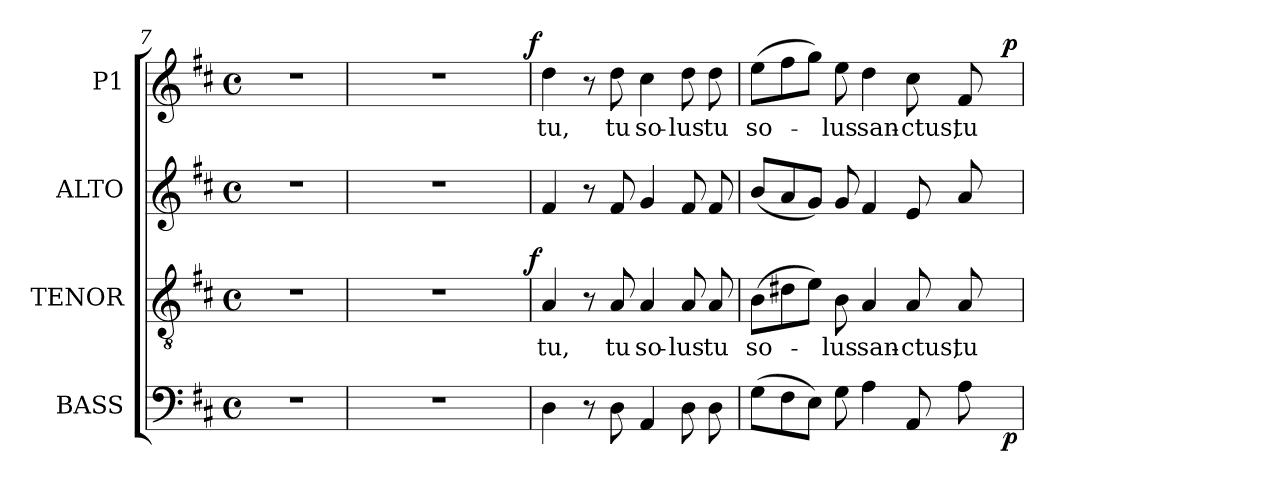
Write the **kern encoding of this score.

**kern	**dynam	**kern	**text	**dynam	**kern	**kern	**text	**dynam
*part4	*part4	*part3	*part3	*part3	*part2	*part1	*part1	*part1
*staff4	*staff4	*staff3	*staff3	*staff3	*staff2	*staff1	*staff1	*staff1
*I"BASS	*	*I"TENOR	*	*	*I"ALTO	*I"P1	*	*
*clefF4	*	*clefGv2	*	*	*clefG2	*clefG2	*	*
*	*	*ITrd7c12	*	*	*	*	*	*
*k[f#c#]	*	*k[f#c#]	*	*	*k[f#c#]	*k[f#c#]	*	*
*D:	*	*D:	*	*	*D:	*D:	*	*
*M4/4	*	*M4/4	*	*	*M4/4	*M4/4	*	*
*met(c)	*	*met(c)	*	*	*met(c)	*met(c)	*	*
=7	=7	=7	=7	=7	=7	=7	=7	=7
1r	.	1r	.	.	1r	1r	.	.
=8	=8	=8	=8	=8	=8	=8	=8	=8
*	*	*^	*	*	*	*^	*	*
1r	.	1r	2ryy	.	.	1r	1r	2ryy	.	.
.	.	.	4ryy	.	.	.	.	4ryy	.	.
.	.	.	8ryy	.	.	.	.	8ryy	.	.
.	.	.	16ryy	.	.	.	.	16ryy	.	.
.	.	.	32ryy	.	.	.	.	32ryy	.	.
.	.	.	64ryy	.	.	.	.	64ryy	.	.
.	.	.	128...ryy	.	.	.	.	128...ryy	.	.
.	.	.	1024ryy	.	f	.	.	1024ryy	.	f
*	*	*v	*v	*	*	*	*v	*v	*	*
=9	=9	=9	=9	=9	=9	=9	=9	=9
*	*	*^	*	*	*	*^	*	*
!	!	!	!	!LO:LY:b:color=#000000	!	!	!	!	!	!
*	*	*v	*v	*	*	*	*v	*v	*	*
*	*	*^	*	*	*	*^	*	*
!	!	!	!	!	!	!	!LO:TX:a:t=Tutti	!	!	!
!	!	!LO:TX:a:t=Tutti	!	!	!	!	!	!	!	!
!	!	!	!	!	!	!	!	!	!LO:LY:b:color=#000000	!
*	*	*v	*v	*	*	*	*v	*v	*	*
4Di\	.	4AAi/	tu,	.	4f#i/	4ddi\	tu,	.
8r	.	8r	.	.	8r	8r	.	.
!	!	!	!LO:LY:b:color=#000000	!	!	!	!	!
!	!	!	!	!	!	!	!LO:LY:b:color=#000000	!
8Di\	.	8AAi/	tu	.	8f#i/	8ddi\	tu	.
!	!	!	!LO:LY:b:color=#000000	!	!	!	!	!
!	!	!	!	!	!	!	!LO:LY:b:color=#000000	!
4AAi/	.	4AAi/	so-	.	4gi/	4cc#i\	so-	.
!	!	!	!LO:LY:b:color=#000000	!	!	!	!	!
!	!	!	!	!	!	!	!LO:LY:b:color=#000000	!
8Di\	.	8AAi/	-lus	.	8f#i/	8ddi\	-lus	.
!	!	!	!LO:LY:b:color=#000000	!	!	!	!	!
!	!	!	!	!	!	!	!LO:LY:b:color=#000000	!
8Di\	.	8AAi/	tu	.	8f#i/	8ddi\	tu	.
=10	=10	=10	=10	=10	=10	=10	=10	=10
!	!	!	!LO:LY:b:color=#000000	!	!	!	!	!
!	!	!	!	!	!	!	!LO:LY:b:color=#000000	!
*^	*	*	*	*	*	*^	*	*
(8Gi\L	2ryy	.	(8BBi\L	so-	.	(8bi/L	(8eei\L	2ryy	so-	.
8F#i\	.	.	8D#Xi\	.	.	8ai/	8ff#i\	.	.	.
8Ei\J)	.	.	8Ei\J)	.	.	8gi/J)	8ggi\J)	.	.	.
!	!	!	!	!LO:LY:b:color=#000000	!	!	!	!	!	!
!	!	!	!	!	!	!	!	!	!LO:LY:b:color=#000000	!
8Gi\	.	.	8BBi\	-lus	.	8gi/	8eei\	.	-lus	.
!	!	!	!	!LO:LY:b:color=#000000	!	!	!	!	!	!
!	!	!	!	!	!	!	!	!	!LO:LY:b:color=#000000	!
4Ai\	4ryy	.	4AAi/	san-	.	4f#i/	4ddi\	4ryy	san-	.
!	!	!	!	!LO:LY:b:color=#000000	!	!	!	!	!	!
!	!	!	!	!	!	!	!	!	!LO:LY:b:color=#000000	!
8AAi/	8ryy	.	8AAi/	-ctus,	.	8ei/	8cc#i\	8ryy	-ctus,	.
!	!	!	!	!LO:LY:b:color=#000000	!	!	!	!	!	!
!	!	!	!	!	!	!	!	!	!LO:LY:b:color=#000000	!
8Ai\	16ryy	.	8AAi/	tu	.	8ai/	8f#i/	16ryy	tu	.
.	32ryy	.	.	.	.	.	.	32ryy	.	.
.	64ryy	.	.	.	.	.	.	64ryy	.	.
.	128...ryy	.	.	.	.	.	.	128...ryy	.	.
.	1024ryy	p	.	.	.	.	.	1024ryy	.	p
*v	*v	*	*	*	*	*	*v	*v	*	*
=	=	=	=	=	=	=	=	=
*-	*-	*-	*-	*-	*-	*-	*-	*-
